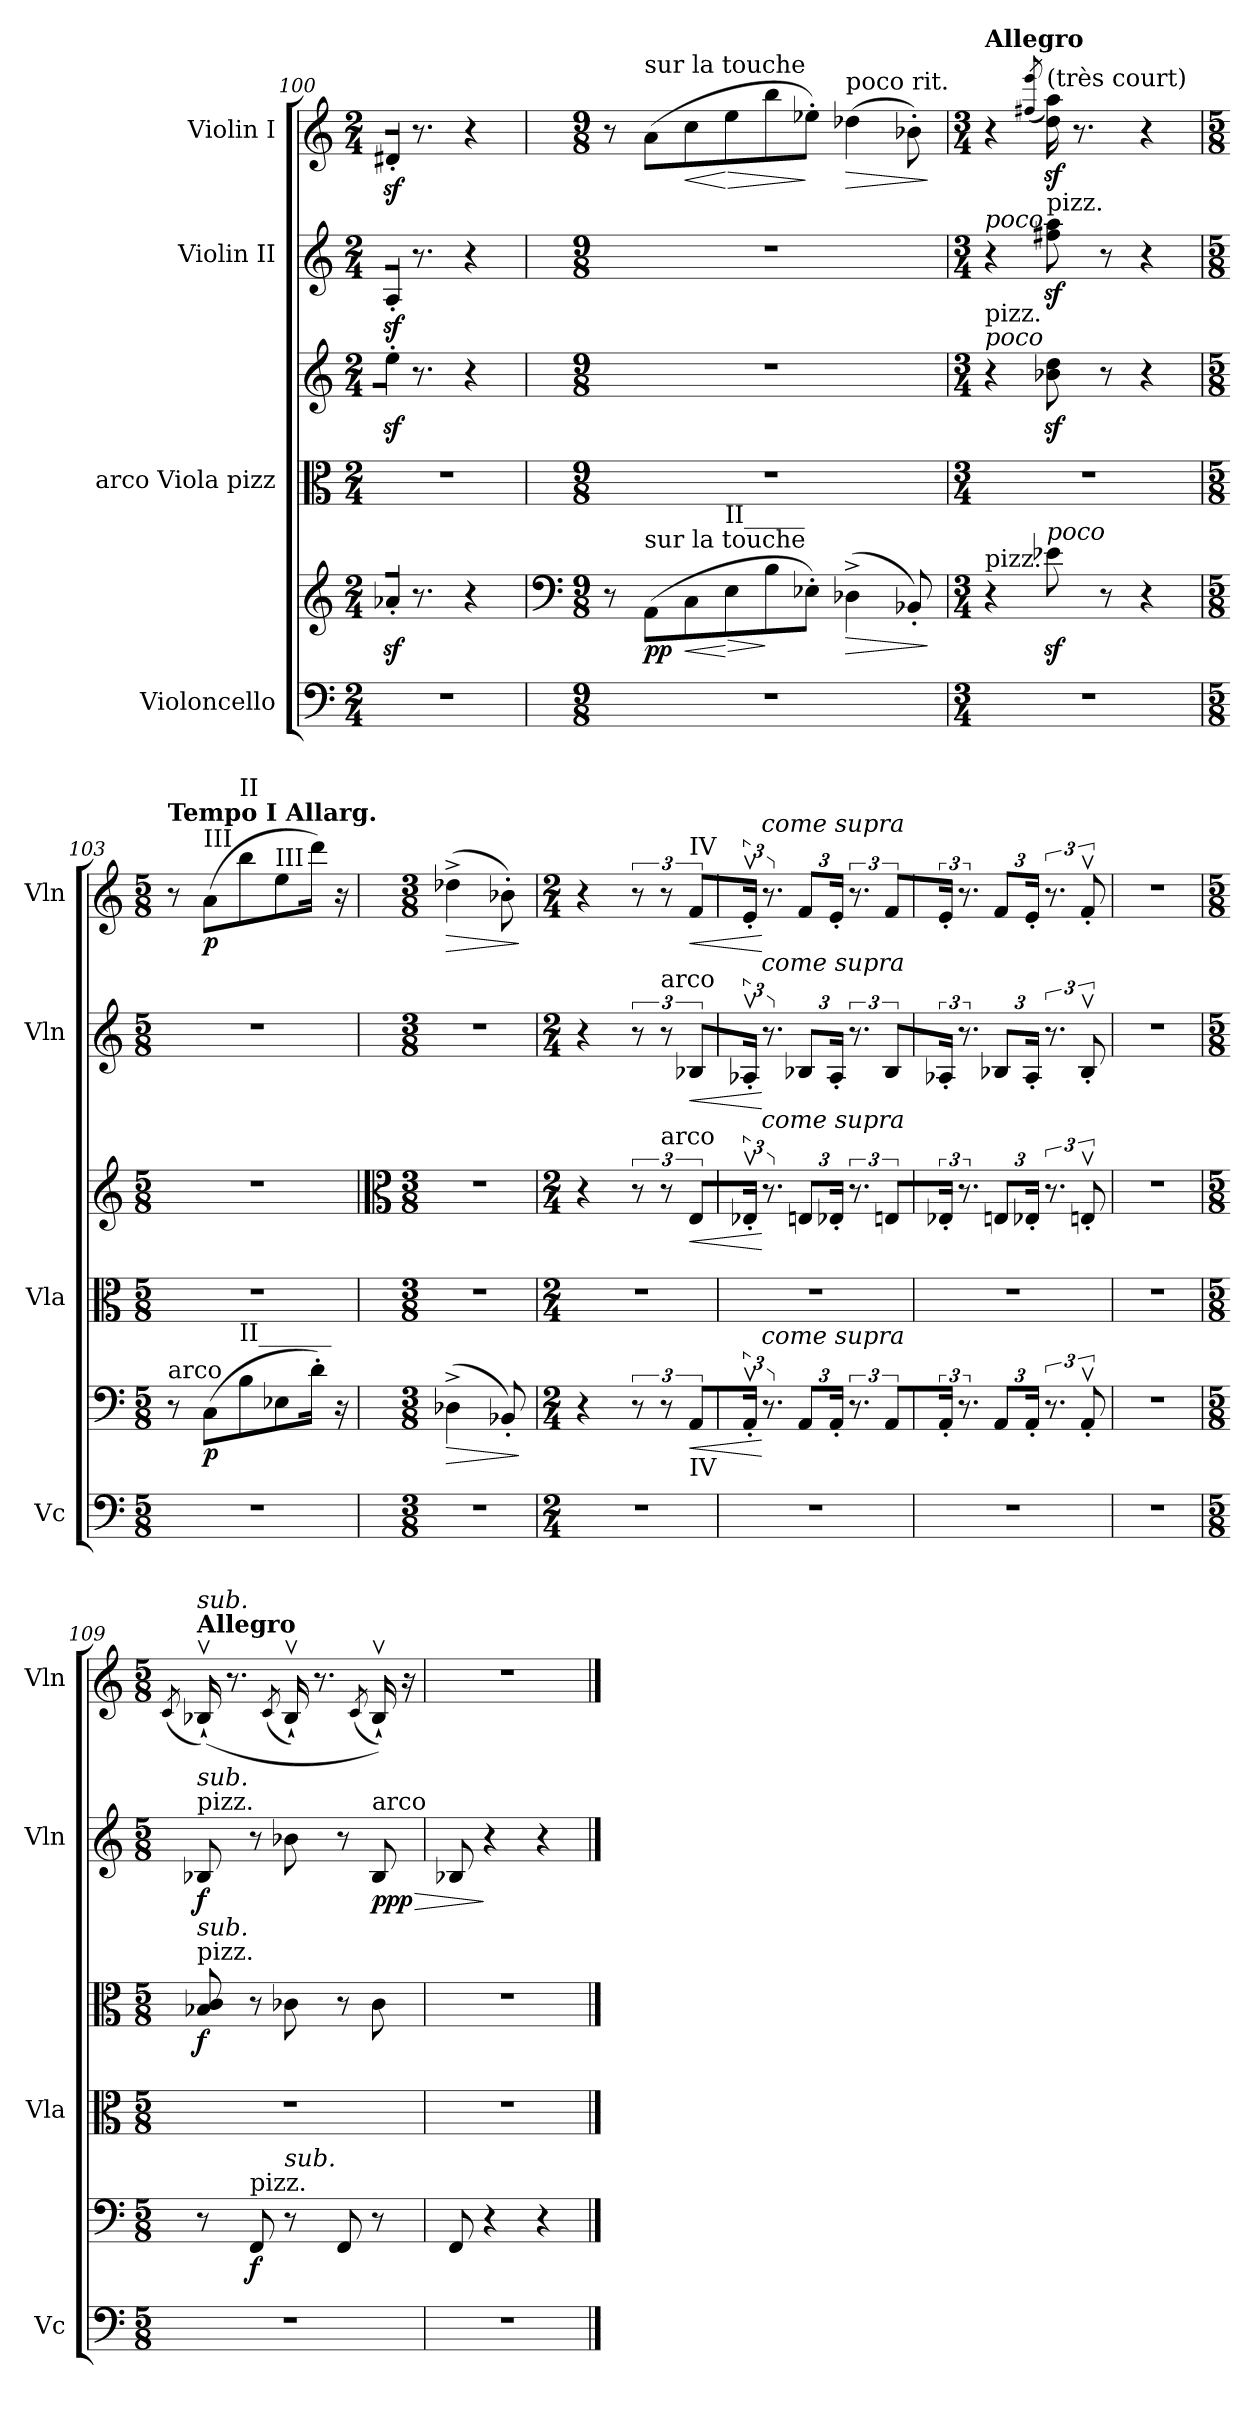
**kern	**kern	**dynam	**kern	**kern	**dynam	**kern	**dynam	**kern	**dynam
*part4	*part4	*part4	*part3	*part3	*part3	*part2	*part2	*part1	*part1
*staff6	*staff5	*staff5/6	*staff4	*staff3	*staff3/4	*staff2	*staff2	*staff1	*staff1
*I"Violoncello	*	*	*I"arco Viola                 pizz	*	*	*I"Violin II	*	*I"Violin I	*
*I'Vc	*	*	*I'Vla	*	*	*I'Vln	*	*I'Vln	*
!!LO:LB:g=z
*clefF4	*clefG2	*	*clefC3	*clefG2	*	*clefG2	*	*clefG2	*
*k[]	*k[]	*	*k[]	*k[]	*	*k[]	*	*k[]	*
*M2/4	*M2/4	*	*M2/4	*M2/4	*	*M2/4	*	*M2/4	*
=100	=100	=100	=100	=100	=100	=100	=100	=100	=100
2r	16a-Xz<'/Jk	.	2r	16eez<'\Jk	.	16Az<'/Jk	.	16d#Xz<'/Jk	.
.	8.r	.	.	8.r	.	8.r	.	8.r	.
.	4r	.	.	4r	.	4r	.	4r	.
=101	=101	=101	=101	=101	=101	=101	=101	=101	=101
*	*clefF4	*	*	*	*	*	*	*	*
*M9/8	*M9/8	*	*M9/8	*M9/8	*	*M9/8	*	*M9/8	*
8%9r	8r	.	8%9r	8%9r	.	8%9r	.	8r	.
!	!	!	!	!	!	!	!	!LO:TX:a:t=sur la touche	!
!	!LO:TX:a:t=sur la touche	!	!	!	!	!	!	!	!
!	!	!LO:DY:b	!	!	!	!	!	!	!
.	(8AA\L	pp	.	.	.	.	.	(8a\L	.
!	!	!LO:HP:b	!	!	!	!	!	!	!LO:HP:b
.	8C\	<	.	.	.	.	.	8cc\	<
!	!LO:TX:a:t=II_____	!	!	!	!	!	!	!	!
!	!	!LO:HP:n=1:b	!	!	!	!	!	!	!LO:HP:n=1:b
.	8E\	[ >	.	.	.	.	.	8ee\	[ >
.	8B\	]	.	.	.	.	.	8bb\	.
.	8E-X'\J)	.	.	.	.	.	.	8ee-X'\J)	]
!	!	!	!	!	!	!	!	!LO:TX:a:t=poco rit.	!
!	!	!LO:HP:b	!	!	!	!	!	!	!LO:HP:b
.	(4D-X^\	>	.	.	.	.	.	(4dd-X\	>
.	8BB-X'/)	.	.	.	.	.	.	8b-X'\)	.
.	.	]	.	.	.	.	.	.	]
=102	=102	=102	=102	=102	=102	=102	=102	=102	=102
*M3/4	*M3/4	*	*M3/4	*M3/4	*	*M3/4	*	*M3/4	*
*	*	*	*	*	*	*	*	*MM114	*
!	!	!	!	!	!	!	!	!LO:TX:a:B:t=Allegro	!
!	!	!	!	!	!	!LO:TX:a:i:t=poco	!	!	!
!	!	!	!	!LO:TX:a:i:t=poco	!	!	!	!	!
!	!	!	!	!LO:TX:a:t=pizz.	!	!	!	!	!
!	!LO:TX:a:t=pizz.	!	!	!	!	!	!	!	!
2.r	4r	.	2.r	4r	.	4r	.	4r	.
.	.	.	.	.	.	.	.	(8qff#X/ 8qeee/	.
!	!	!	!	!	!	!	!	!LO:TX:a:t=(très court)	!
!	!	!	!	!	!	!LO:TX:a:t=pizz.	!	!	!
!	!LO:TX:a:i:t=poco	!	!	!	!	!	!	!	!
.	8e-Xz<\	.	.	8b-X\z< 8dd\z<	.	8ff#X\z< 8aa\z<	.	16dd\z< 16aa\z<)	.
.	.	.	.	.	.	.	.	8.r	.
.	8r	.	.	8r	.	8r	.	.	.
.	4r	.	.	4r	.	4r	.	4r	.
=103	=103	=103	=103	=103	=103	=103	=103	=103	=103
*M5/8	*M5/8	*	*M5/8	*M5/8	*	*M5/8	*	*M5/8	*
*	*	*	*	*	*	*	*	*MM76	*
!	!	!	!	!	!	!	!	!LO:TX:a:B:t=Tempo I Allarg.	!
!	!LO:TX:a:t=arco	!	!	!	!	!	!	!	!
8%5r	8r	.	8%5r	8%5r	.	8%5r	.	8r	.
!	!	!	!	!	!	!	!	!LO:TX:a:t=III	!
!	!	!LO:DY:b	!	!	!	!	!	!	!LO:DY:b
.	(8C\L	p	.	.	.	.	.	(8a\L	p
!	!	!	!	!	!	!	!	!LO:TX:a:t=II	!
!	!LO:TX:a:t=II______	!	!	!	!	!	!	!	!
.	8B\	.	.	.	.	.	.	8bb\	.
!	!	!	!	!	!	!	!	!LO:TX:a:t=III	!
.	8E-X\	.	.	.	.	.	.	8ee\	.
.	16d'\Jk)	.	.	.	.	.	.	16ddd\Jk)	.
.	16r	.	.	.	.	.	.	16r	.
=104	=104	=104	=104	=104	=104	=104	=104	=104	=104
*	*	*	*	*clefC3	*	*	*	*	*
*M3/8	*M3/8	*	*M3/8	*M3/8	*	*M3/8	*	*M3/8	*
!	!	!LO:HP:b	!	!	!	!	!	!	!LO:HP:b
4.r	(4D-X^\	>	4.r	4.r	.	4.r	.	(4dd-X^\	>
.	8BB-X'/)	.	.	.	.	.	.	8b-X'\)	.
.	.	]	.	.	.	.	.	.	]
!!LO:LB:g=z
=105	=105	=105	=105	=105	=105	=105	=105	=105	=105
*M2/4	*M2/4	*	*M2/4	*M2/4	*	*M2/4	*	*M2/4	*
2r	4r	.	2r	4r	.	4r	.	4r	.
.	12r	.	.	12r	.	12r	.	12r	.
!	!	!	!	!	!	!LO:TX:a:t=arco	!	!	!
!	!	!	!	!LO:TX:a:t=arco	!	!	!	!	!
.	12r	.	.	12r	.	12r	.	12r	.
!	!	!	!	!	!	!	!	!LO:TX:a:t=IV	!
!	!LO:TX:b:t=IV	!	!	!	!	!	!	!	!
!	!	!LO:HP:b	!	!	!LO:HP:b	!	!LO:HP:b	!	!LO:HP:b
.	12AA/L	<	.	12E/L	<	12B-X/L	<	12f/L	<
=106	=106	=106	=106	=106	=106	=106	=106	=106	=106
2r	24AAv'/Jk	.	2r	24E-Xv'/Jk	.	24A-Xv'/Jk	.	24ev'/Jk	.
!	!	!	!	!	!	!	!	!LO:TX:a:i:t=come supra	!
!	!	!	!	!	!	!LO:TX:a:i:t=come supra	!	!	!
!	!	!	!	!LO:TX:a:i:t=come supra	!	!	!	!	!
!	!LO:TX:a:i:t=come supra	!	!	!	!	!	!	!	!
.	12.r	[	.	12.r	[	12.r	[	12.r	[
.	12AA/L	.	.	12En/L	.	12B-X/L	.	12f/L	.
.	24AA'/Jk	.	.	24E-X'/Jk	.	24A-'/Jk	.	24e'/Jk	.
.	12.r	.	.	12.r	.	12.r	.	12.r	.
.	12AA/L	.	.	12En/L	.	12B-/L	.	12f/L	.
=107	=107	=107	=107	=107	=107	=107	=107	=107	=107
2r	24AA'/Jk	.	2r	24E-X'/Jk	.	24A-X'/Jk	.	24e'/Jk	.
.	12.r	.	.	12.r	.	12.r	.	12.r	.
.	12AA/L	.	.	12En/L	.	12B-X/L	.	12f/L	.
.	24AA'/Jk	.	.	24E-X'/Jk	.	24A-'/Jk	.	24e'/Jk	.
.	12.r	.	.	12.r	.	12.r	.	12.r	.
.	12AAv'/	.	.	12Env'/	.	12B-v'/	.	12fv'/	.
=108	=108	=108	=108	=108	=108	=108	=108	=108	=108
2r	2r	.	2r	2r	.	2r	.	2r	.
=109	=109	=109	=109	=109	=109	=109	=109	=109	=109
*M5/8	*M5/8	*	*M5/8	*M5/8	*	*M5/8	*	*M5/8	*
*	*	*	*	*	*	*	*	*MM114	*
.	.	.	.	.	.	.	.	(8qc/	.
!	!	!	!	!	!	!	!	!LO:TX:a:B:t=Allegro	!
!	!	!	!	!	!	!	!	!LO:TX:a:i:t=sub.	!
!	!	!	!	!	!	!LO:TX:a:t=pizz.	!	!	!
!	!	!	!	!	!	!LO:TX:a:i:t=sub.	!	!	!
!	!	!	!	!LO:TX:a:t=pizz.	!	!	!	!	!
!	!	!	!	!LO:TX:a:i:t=sub.	!	!	!	!	!
!	!	!	!	!	!LO:DY:b	!	!LO:DY:b	!	!LO:DY:b
8%5r	8r	.	8%5r	8B-X/ 8c/	f	8B-X/	f	(>16B-Xv`/)	other-dynamics
.	.	.	.	.	.	.	.	8.r	.
!	!LO:TX:a:t=pizz.	!	!	!	!	!	!	!	!
!	!	!LO:DY:b	!	!	!	!	!	!	!
.	8FF/	f	.	8r	.	8r	.	.	.
.	.	.	.	.	.	.	.	(8qc/	.
!	!LO:TX:a:i:t=sub.	!	!	!	!	!	!	!	!
.	8r	.	.	8c-X\	.	8b-X\	.	16B-v`/)	.
.	.	.	.	.	.	.	.	8.r	.
.	8FF/	.	.	8r	.	8r	.	.	.
.	.	.	.	.	.	.	.	(8qc/	.
!	!	!	!	!	!	!LO:TX:a:t=arco	!	!	!
!	!	!	!	!	!	!	!LO:HP:b	!	!
!	!	!	!	!	!	!	!LO:DY:n=1:b	!	!
.	8r	.	.	8c-\	.	8B-/	> ppp	16B-v`/))	.
.	.	.	.	.	.	.	.	16r	.
=110	=110	=110	=110	=110	=110	=110	=110	=110	=110
8%5r	8FF/	.	8%5r	8%5r	.	8B-X/	.	8%5r	.
.	4r	.	.	.	.	4r	]	.	.
.	4r	.	.	.	.	4r	.	.	.
==	==	==	==	==	==	==	==	==	==
*-	*-	*-	*-	*-	*-	*-	*-	*-	*-
